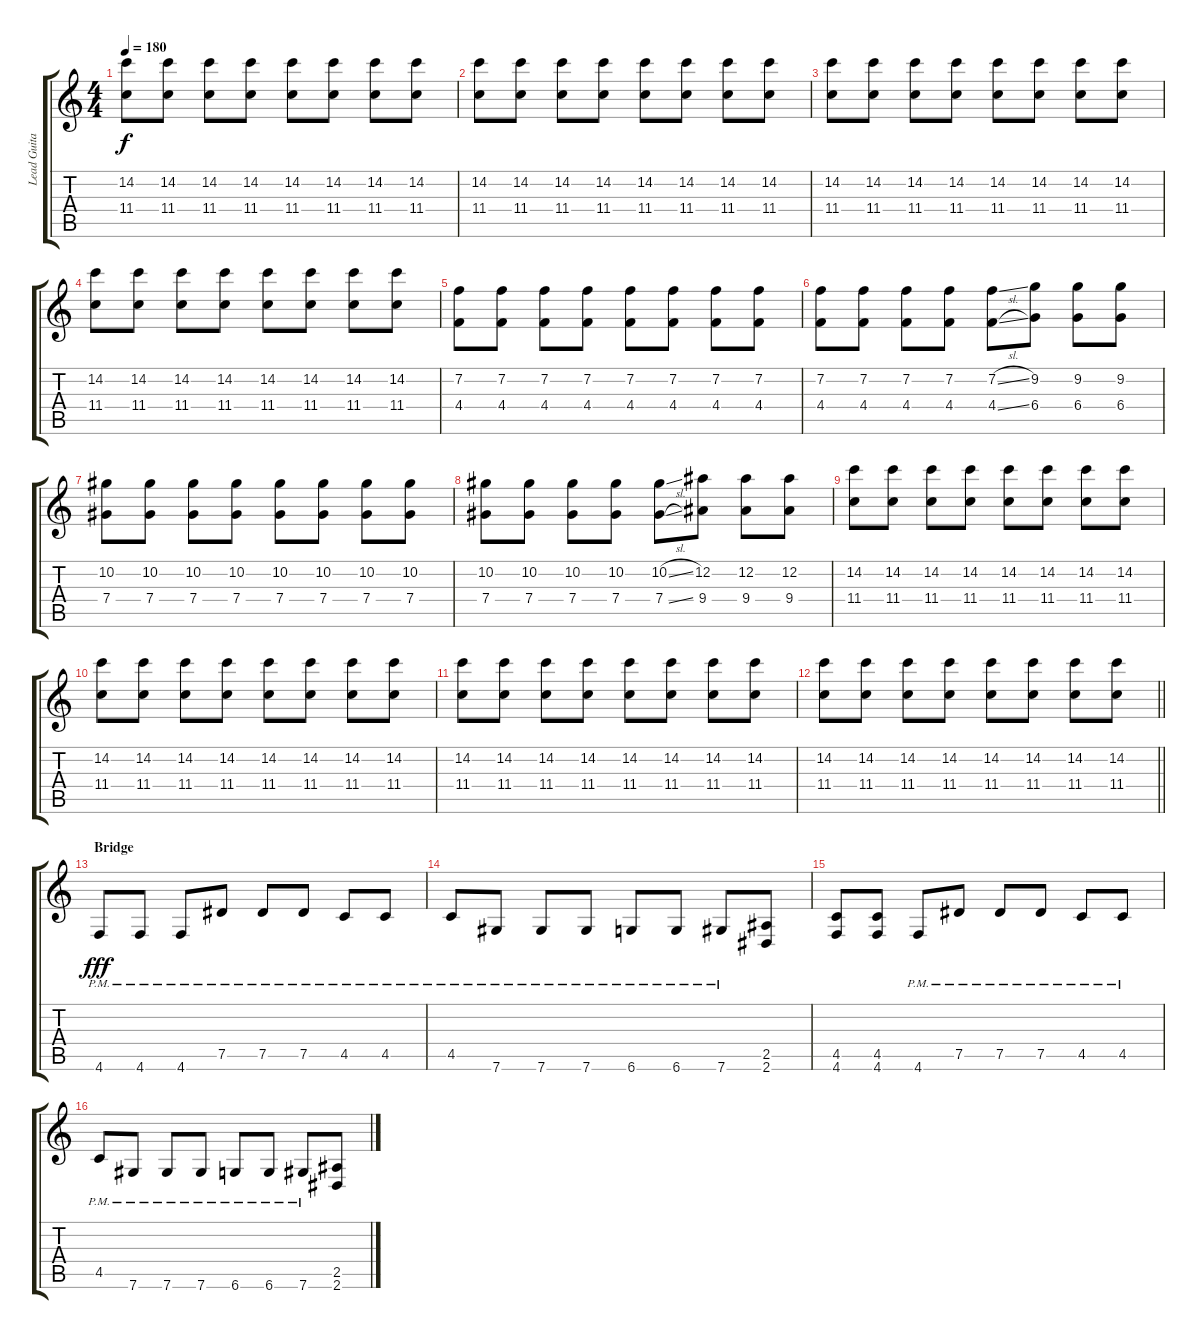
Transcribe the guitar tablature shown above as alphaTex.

\track ("Lead Guitar" "Lead Guita") {instrument distortionguitar}
\staff {score tabs}
\tuning (Eb4 Bb3 Gb3 Db3 Ab2 Db2) {hide}
\ts (4 4)
\tempo 180
\clef g2
\ks c
(14.2 11.4).8{dy f} (14.2 11.4).8 (14.2 11.4).8 (14.2 11.4).8 (14.2 11.4).8 (14.2 11.4).8 (14.2 11.4).8 (14.2 11.4).8 |
(14.2 11.4).8 (14.2 11.4).8 (14.2 11.4).8 (14.2 11.4).8 (14.2 11.4).8 (14.2 11.4).8 (14.2 11.4).8 (14.2 11.4).8 |
(14.2 11.4).8 (14.2 11.4).8 (14.2 11.4).8 (14.2 11.4).8 (14.2 11.4).8 (14.2 11.4).8 (14.2 11.4).8 (14.2 11.4).8 |
(14.2 11.4).8 (14.2 11.4).8 (14.2 11.4).8 (14.2 11.4).8 (14.2 11.4).8 (14.2 11.4).8 (14.2 11.4).8 (14.2 11.4).8 |
(7.2 4.4).8 (7.2 4.4).8 (7.2 4.4).8 (7.2 4.4).8 (7.2 4.4).8 (7.2 4.4).8 (7.2 4.4).8 (7.2 4.4).8 |
(7.2 4.4).8 (7.2 4.4).8 (7.2 4.4).8 (7.2 4.4).8 (7.2{sl} 4.4{sl}).8 (9.2 6.4).8 (9.2 6.4).8 (9.2 6.4).8 |
(10.2 7.4).8 (10.2 7.4).8 (10.2 7.4).8 (10.2 7.4).8 (10.2 7.4).8 (10.2 7.4).8 (10.2 7.4).8 (10.2 7.4).8 |
(10.2 7.4).8 (10.2 7.4).8 (10.2 7.4).8 (10.2 7.4).8 (10.2{sl} 7.4{sl}).8 (12.2 9.4).8 (12.2 9.4).8 (12.2 9.4).8 |
(14.2 11.4).8 (14.2 11.4).8 (14.2 11.4).8 (14.2 11.4).8 (14.2 11.4).8 (14.2 11.4).8 (14.2 11.4).8 (14.2 11.4).8 |
(14.2 11.4).8 (14.2 11.4).8 (14.2 11.4).8 (14.2 11.4).8 (14.2 11.4).8 (14.2 11.4).8 (14.2 11.4).8 (14.2 11.4).8 |
(14.2 11.4).8 (14.2 11.4).8 (14.2 11.4).8 (14.2 11.4).8 (14.2 11.4).8 (14.2 11.4).8 (14.2 11.4).8 (14.2 11.4).8 |
\barLineRight lightlight
(14.2 11.4).8 (14.2 11.4).8 (14.2 11.4).8 (14.2 11.4).8 (14.2 11.4).8 (14.2 11.4).8 (14.2 11.4).8 (14.2 11.4).8 |
\section ("" "Bridge")
4.6{pm}.8{dy fff} 4.6{pm}.8 4.6{pm}.8 7.5{pm}.8 7.5{pm}.8 7.5{pm}.8 4.5{pm}.8 4.5{pm}.8 |
4.5{pm}.8 7.6{pm}.8 7.6{pm}.8 7.6{pm}.8 6.6{pm}.8 6.6{pm}.8 7.6{pm}.8 (2.5 2.6).8 |
(4.5 4.6).8 (4.5 4.6).8 4.6{pm}.8 7.5{pm}.8 7.5{pm}.8 7.5{pm}.8 4.5{pm}.8 4.5{pm}.8 |
4.5{pm}.8 7.6{pm}.8 7.6{pm}.8 7.6{pm}.8 6.6{pm}.8 6.6{pm}.8 7.6{pm}.8 (2.5 2.6).8
